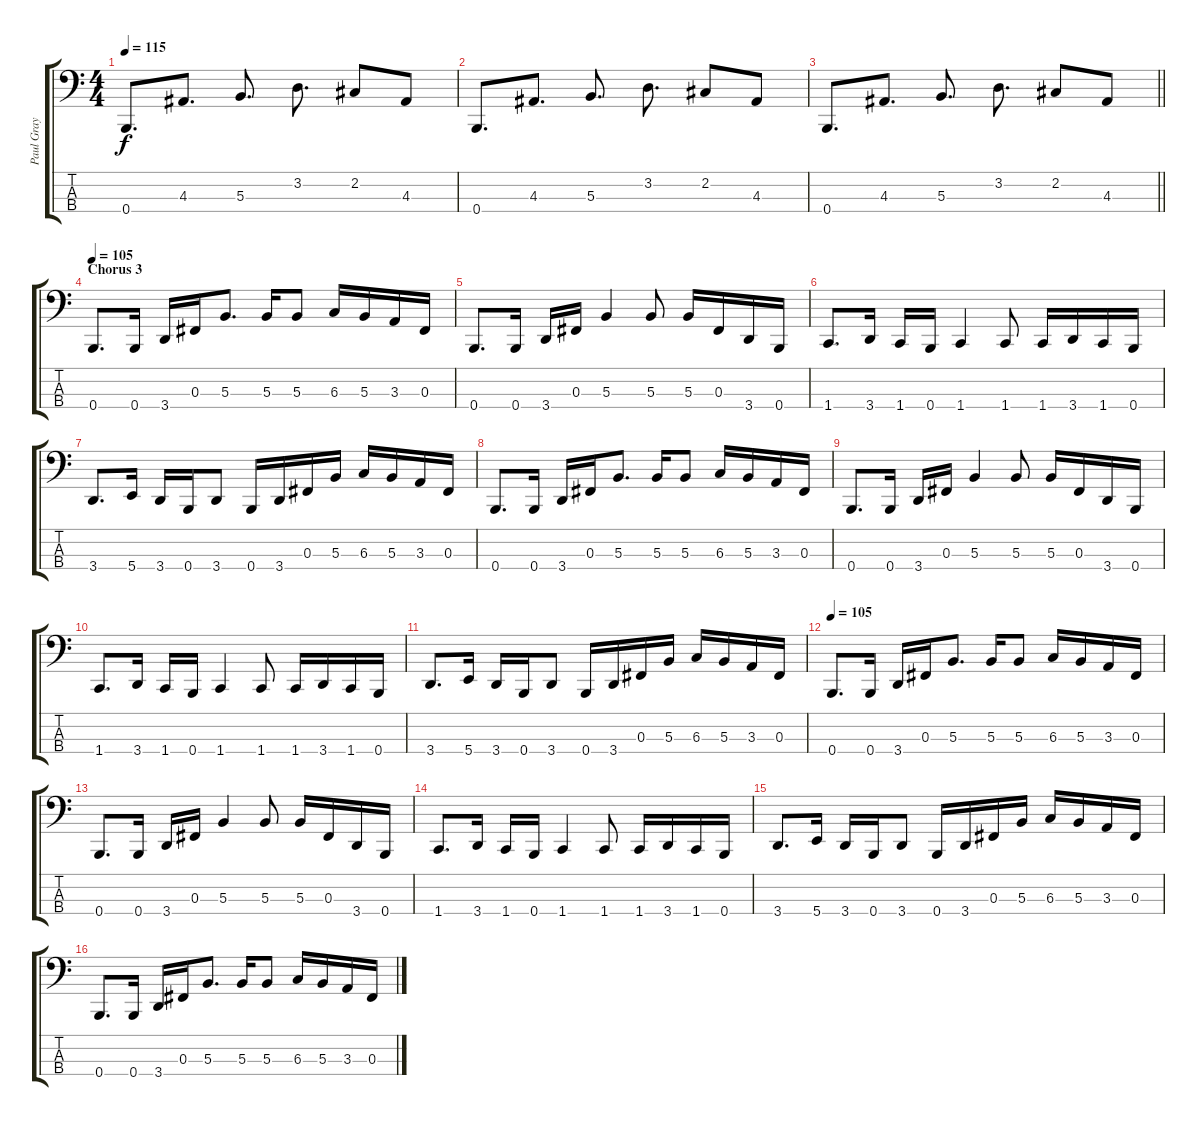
\track ("Paul Gray (Bass) R.I.P." "Paul Gray ") {instrument electricbasspick}
\staff {score tabs}
\tuning (E2 B1 Gb1 B0) {hide}
\ts (4 4)
\tempo 115
\clef f4
\ks c
0.4.8{d dy f} 4.3.8{d} 5.3.8{d} 3.2.8{d} 2.2.8 4.3.8 |
0.4.8{d} 4.3.8{d} 5.3.8{d} 3.2.8{d} 2.2.8 4.3.8 |
\barLineRight lightlight
0.4.8{d} 4.3.8{d} 5.3.8{d} 3.2.8{d} 2.2.8 4.3.8 |
\section ("" "Chorus 3")
\tempo 105
0.4.8{d} 0.4.16 3.4.16 0.3.16 5.3.8{d} 5.3.16 5.3.8 6.3.16 5.3.16 3.3.16 0.3.16 |
0.4.8{d} 0.4.16 3.4.16 0.3.16 5.3.4 5.3.8 5.3.16 0.3.16 3.4.16 0.4.16 |
1.4.8{d} 3.4.16 1.4.16 0.4.16 1.4.4 1.4.8 1.4.16 3.4.16 1.4.16 0.4.16 |
3.4.8{d} 5.4.16 3.4.16 0.4.16 3.4.8 0.4.16 3.4.16 0.3.16 5.3.16 6.3.16 5.3.16 3.3.16 0.3.16 |
0.4.8{d} 0.4.16 3.4.16 0.3.16 5.3.8{d} 5.3.16 5.3.8 6.3.16 5.3.16 3.3.16 0.3.16 |
0.4.8{d} 0.4.16 3.4.16 0.3.16 5.3.4 5.3.8 5.3.16 0.3.16 3.4.16 0.4.16 |
1.4.8{d} 3.4.16 1.4.16 0.4.16 1.4.4 1.4.8 1.4.16 3.4.16 1.4.16 0.4.16 |
3.4.8{d} 5.4.16 3.4.16 0.4.16 3.4.8 0.4.16 3.4.16 0.3.16 5.3.16 6.3.16 5.3.16 3.3.16 0.3.16 |
\tempo 105
0.4.8{d} 0.4.16 3.4.16 0.3.16 5.3.8{d} 5.3.16 5.3.8 6.3.16 5.3.16 3.3.16 0.3.16 |
0.4.8{d} 0.4.16 3.4.16 0.3.16 5.3.4 5.3.8 5.3.16 0.3.16 3.4.16 0.4.16 |
1.4.8{d} 3.4.16 1.4.16 0.4.16 1.4.4 1.4.8 1.4.16 3.4.16 1.4.16 0.4.16 |
3.4.8{d} 5.4.16 3.4.16 0.4.16 3.4.8 0.4.16 3.4.16 0.3.16 5.3.16 6.3.16 5.3.16 3.3.16 0.3.16 |
0.4.8{d} 0.4.16 3.4.16 0.3.16 5.3.8{d} 5.3.16 5.3.8 6.3.16 5.3.16 3.3.16 0.3.16
